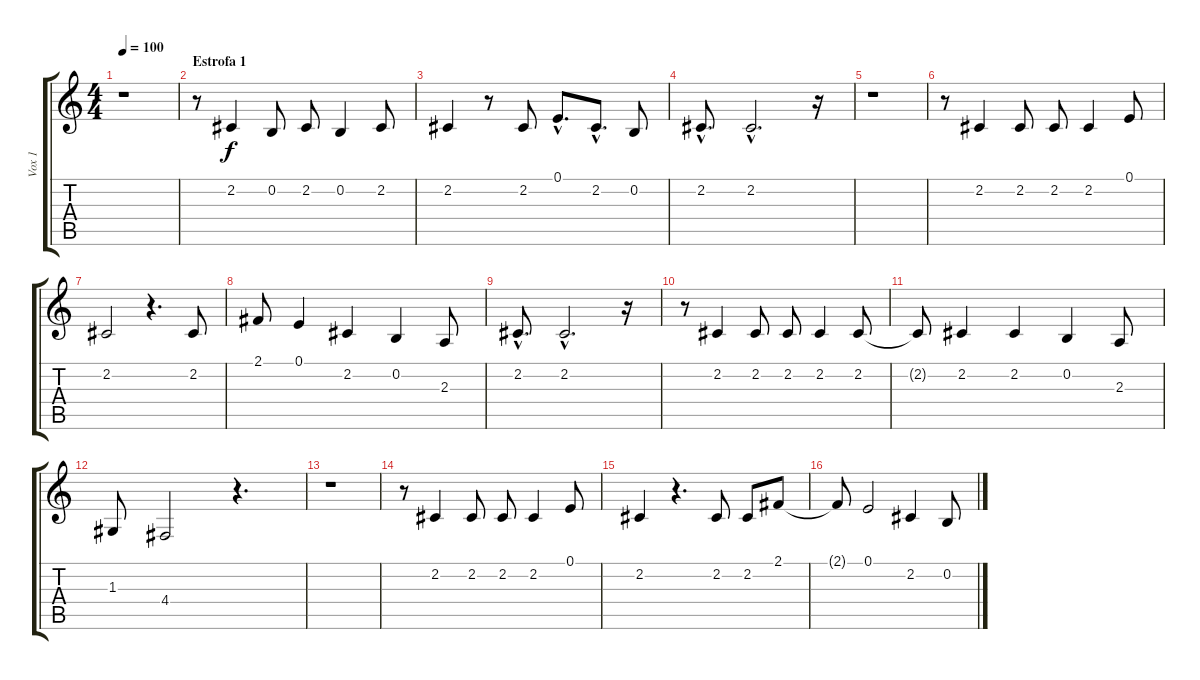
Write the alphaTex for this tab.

\track ("Vox 1" "Vox 1") {instrument harmonica}
\staff {score tabs}
\tuning (E4 B3 G3 D3 A2 E2) {hide}
\ts (4 4)
\tempo 100
\clef g2
\ks c
r.1{dy f instrument harmonica} |
\section ("" "Estrofa 1")
r.8 2.2.4 0.2.8 2.2.8 0.2.4 2.2.8 |
2.2.4 r.8 2.2.8 0.1{hac}.8{d} 2.2{hac}.8{d} 0.2.8 |
2.2{hac}.8{d} 2.2{hac}.2{d} r.16 |
r.1 |
r.8 2.2.4 2.2.8 2.2.8 2.2.4 0.1.8 |
2.2.2 r.4{d} 2.2.8 |
2.1.8 0.1.4 2.2.4 0.2.4 2.3.8 |
2.2{hac}.8{d} 2.2{hac}.2{d} r.16 |
r.8 2.2.4 2.2.8 2.2.8 2.2.4 2.2.8 |
2.2{t}.8 2.2.4 2.2.4 0.2.4 2.3.8 |
1.3.8 4.4.2 r.4{d} |
r.1 |
r.8 2.2.4 2.2.8 2.2.8 2.2.4 0.1.8 |
2.2.4 r.4{d} 2.2.8 2.2.8 2.1.8 |
2.1{t}.8 0.1.2 2.2.4 0.2.8
